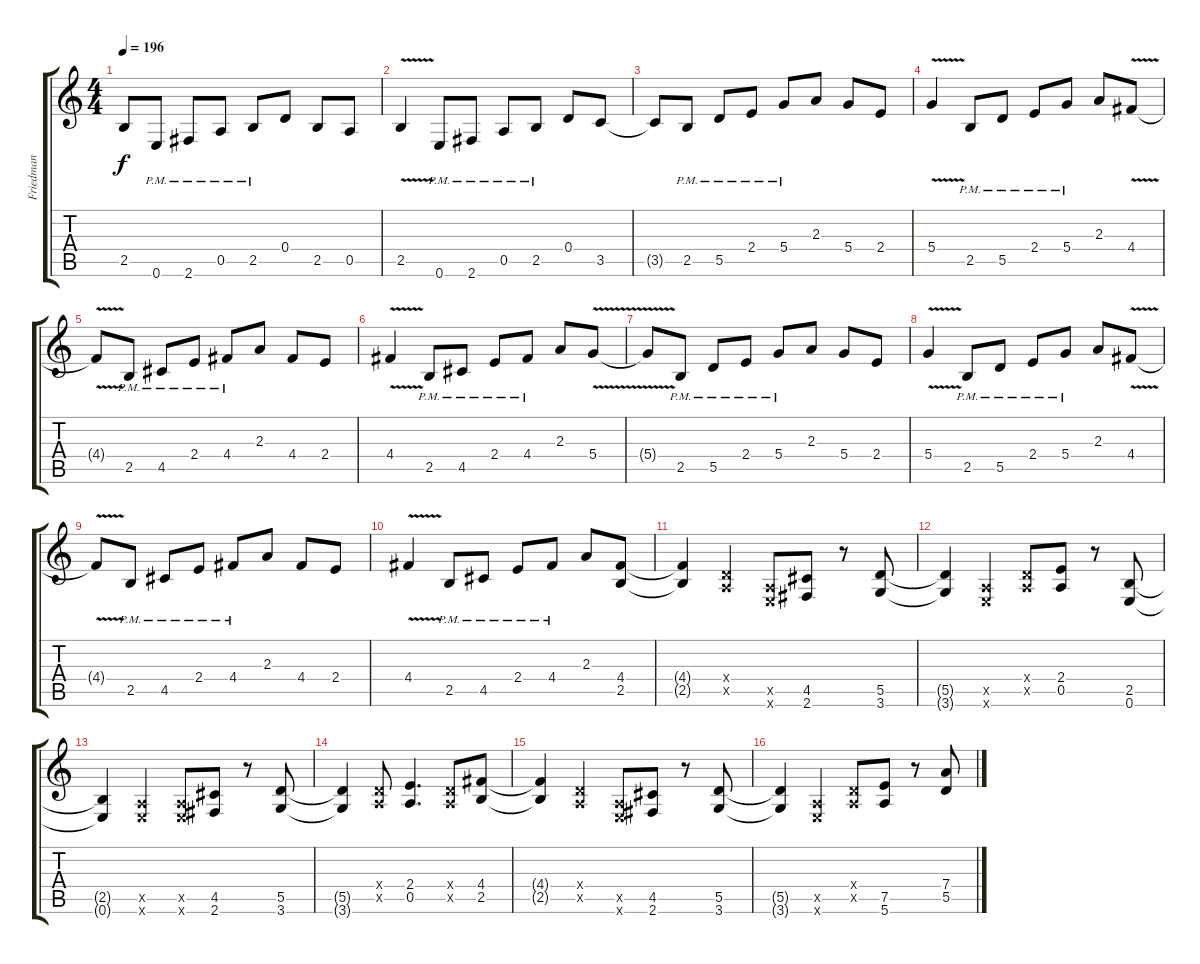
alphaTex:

\track ("Friedman" "Friedman") {instrument distortionguitar}
\staff {score tabs}
\tuning (E4 B3 G3 D3 A2 E2) {hide}
\ts (4 4)
\tempo 196
\clef g2
\ks c
2.5{t}.8{dy f} 0.6{pm}.8 2.6{pm}.8 0.5{pm}.8 2.5{pm}.8 0.4.8 2.5.8 0.5.8 |
2.5{v}.4 0.6{pm}.8 2.6{pm}.8 0.5{pm}.8 2.5{pm}.8 0.4.8 3.5.8 |
3.5{t}.8 2.5{pm}.8 5.5{pm}.8 2.4{pm}.8 5.4{pm}.8 2.3.8 5.4.8 2.4.8 |
5.4{v}.4 2.5{pm}.8 5.5{pm}.8 2.4{pm}.8 5.4{pm}.8 2.3.8 4.4{v}.8 |
4.4{t}.8 2.5{pm}.8 4.5{pm}.8 2.4{pm}.8 4.4{pm}.8 2.3.8 4.4.8 2.4.8 |
4.4{v}.4 2.5{pm}.8 4.5{pm}.8 2.4{pm}.8 4.4{pm}.8 2.3.8 5.4{v}.8 |
5.4{t}.8 2.5{pm}.8 5.5{pm}.8 2.4{pm}.8 5.4{pm}.8 2.3.8 5.4.8 2.4.8 |
5.4{v}.4 2.5{pm}.8 5.5{pm}.8 2.4{pm}.8 5.4{pm}.8 2.3.8 4.4{v}.8 |
4.4{t}.8 2.5{pm}.8 4.5{pm}.8 2.4{pm}.8 4.4{pm}.8 2.3.8 4.4.8 2.4.8 |
4.4{v}.4 2.5{pm}.8 4.5{pm}.8 2.4{pm}.8 4.4{pm}.8 2.3.8 (4.4 2.5).8 |
(4.4{t} 2.5{t}).4 (0.4{x} 0.5{x}).4 (0.5{x} 0.6{x}).8 (4.5 2.6).8 r.8 (5.5 3.6).8 |
(5.5{t} 3.6{t}).4 (0.5{x} 0.6{x}).4 (0.4{x} 0.5{x}).8 (2.4 0.5).8 r.8 (2.5 0.6).8 |
(2.5{t} 0.6{t}).4 (0.5{x} 0.6{x}).4 (0.5{x} 0.6{x}).8 (4.5 2.6).8 r.8 (5.5 3.6).8 |
(5.5{t} 3.6{t}).4 (0.4{x} 0.5{x}).8 (2.4 0.5).4{d} (0.4{x} 0.5{x}).8 (4.4 2.5).8 |
(4.4{t} 2.5{t}).4 (0.4{x} 0.5{x}).4 (0.5{x} 0.6{x}).8 (4.5 2.6).8 r.8 (5.5 3.6).8 |
(5.5{t} 3.6{t}).4 (0.5{x} 0.6{x}).4 (0.4{x} 0.5{x}).8 (7.5 5.6).8 r.8 (7.4 5.5).8
